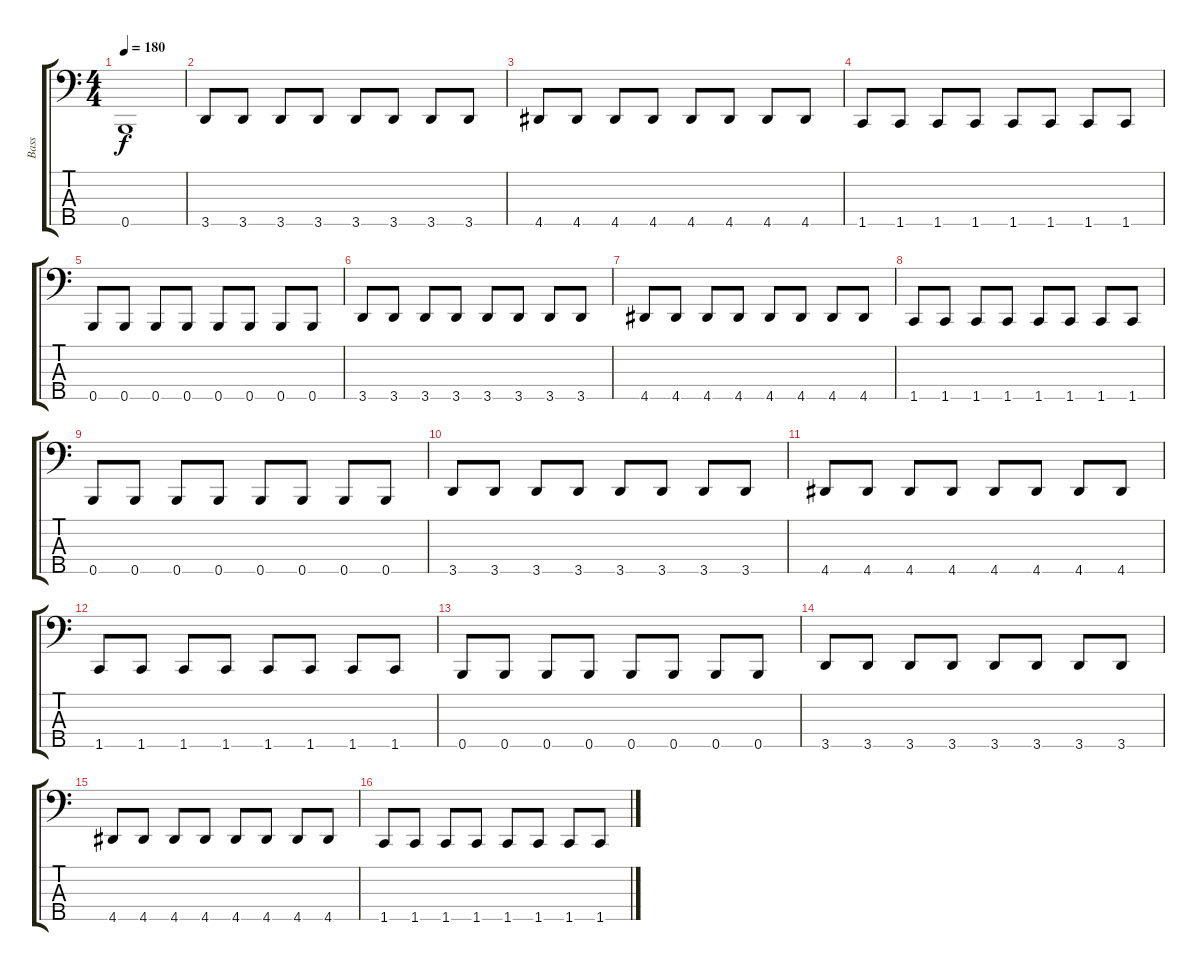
\track ("Bass" "Bass") {instrument electricbassfinger}
\staff {score tabs}
\tuning (G2 D2 A1 E1 B0) {hide}
\ts (4 4)
\tempo 180
\clef f4
\ks c
0.5.1{dy f} |
3.5.8 3.5.8 3.5.8 3.5.8 3.5.8 3.5.8 3.5.8 3.5.8 |
4.5.8 4.5.8 4.5.8 4.5.8 4.5.8 4.5.8 4.5.8 4.5.8 |
1.5.8 1.5.8 1.5.8 1.5.8 1.5.8 1.5.8 1.5.8 1.5.8 |
0.5.8 0.5.8 0.5.8 0.5.8 0.5.8 0.5.8 0.5.8 0.5.8 |
3.5.8 3.5.8 3.5.8 3.5.8 3.5.8 3.5.8 3.5.8 3.5.8 |
4.5.8 4.5.8 4.5.8 4.5.8 4.5.8 4.5.8 4.5.8 4.5.8 |
1.5.8 1.5.8 1.5.8 1.5.8 1.5.8 1.5.8 1.5.8 1.5.8 |
0.5.8 0.5.8 0.5.8 0.5.8 0.5.8 0.5.8 0.5.8 0.5.8 |
3.5.8 3.5.8 3.5.8 3.5.8 3.5.8 3.5.8 3.5.8 3.5.8 |
4.5.8 4.5.8 4.5.8 4.5.8 4.5.8 4.5.8 4.5.8 4.5.8 |
1.5.8 1.5.8 1.5.8 1.5.8 1.5.8 1.5.8 1.5.8 1.5.8 |
0.5.8 0.5.8 0.5.8 0.5.8 0.5.8 0.5.8 0.5.8 0.5.8 |
3.5.8 3.5.8 3.5.8 3.5.8 3.5.8 3.5.8 3.5.8 3.5.8 |
4.5.8 4.5.8 4.5.8 4.5.8 4.5.8 4.5.8 4.5.8 4.5.8 |
1.5.8 1.5.8 1.5.8 1.5.8 1.5.8 1.5.8 1.5.8 1.5.8
